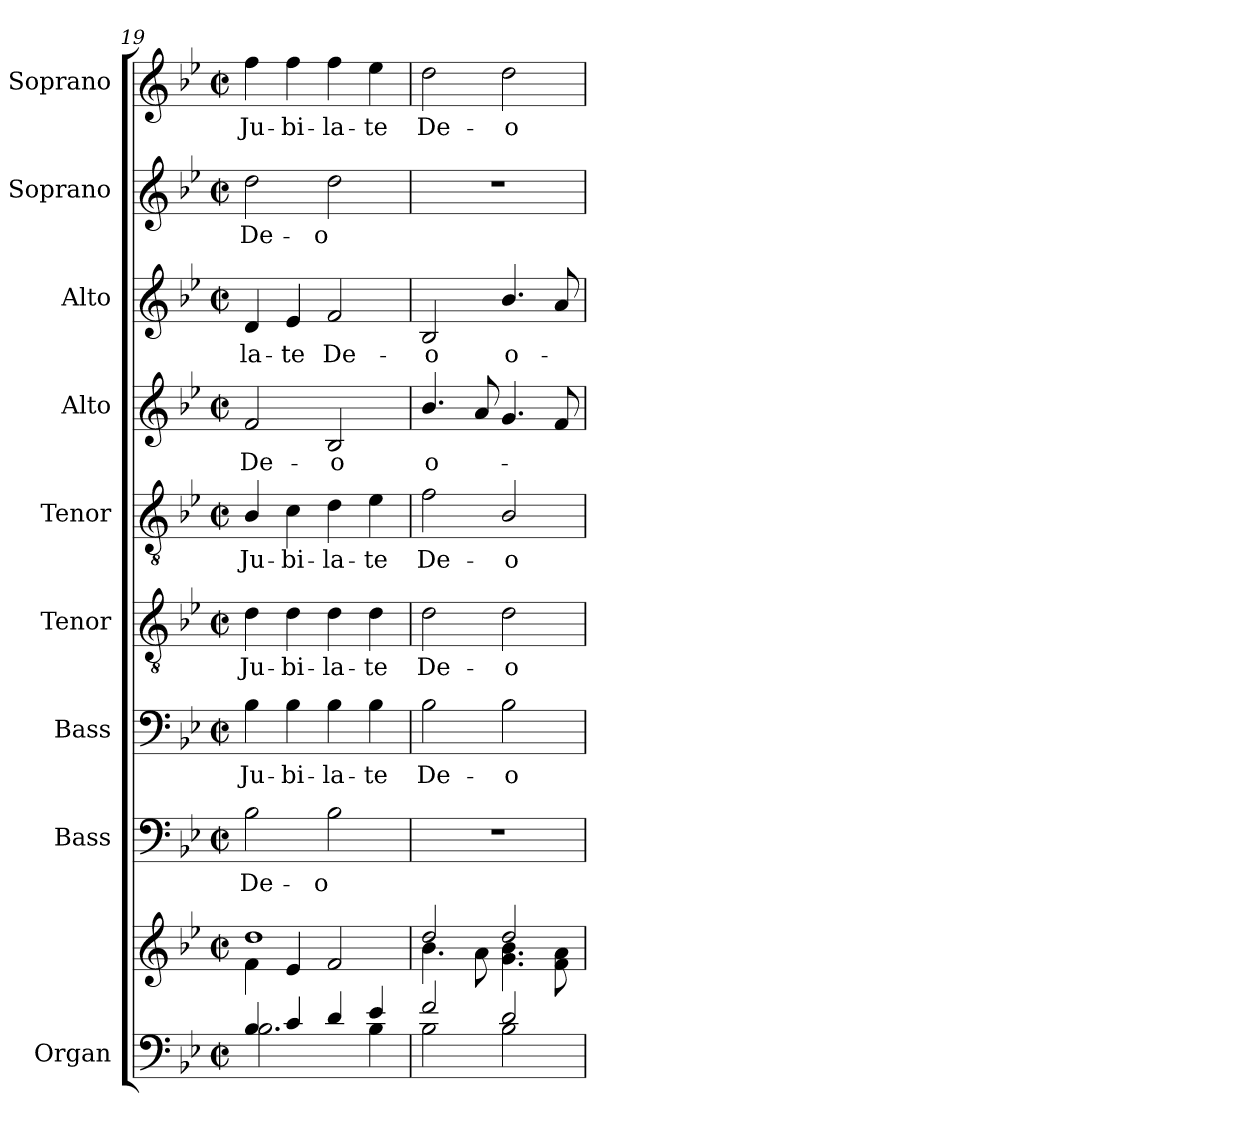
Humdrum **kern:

**kern	**kern	**kern	**text	**kern	**text	**kern	**text	**kern	**text	**kern	**text	**kern	**text	**kern	**text	**kern	**text
*part9	*part9	*part8	*part8	*part7	*part7	*part6	*part6	*part5	*part5	*part4	*part4	*part3	*part3	*part2	*part2	*part1	*part1
*staff10	*staff9	*staff8	*staff8	*staff7	*staff7	*staff6	*staff6	*staff5	*staff5	*staff4	*staff4	*staff3	*staff3	*staff2	*staff2	*staff1	*staff1
*I"Organ	*	*I"Bass	*	*I"Bass	*	*I"Tenor	*	*I"Tenor	*	*I"Alto	*	*I"Alto	*	*I"Soprano	*	*I"Soprano	*
*I'Organ.	*	*I'B.	*	*I'B.	*	*I'T.	*	*I'T.	*	*I'A.	*	*I'A.	*	*I'S.	*	*I'S.	*
*clefF4	*clefG2	*clefF4	*	*clefF4	*	*clefGv2	*	*clefGv2	*	*clefG2	*	*clefG2	*	*clefG2	*	*clefG2	*
*	*	*	*	*	*	*ITrd7c12	*	*ITrd7c12	*	*	*	*	*	*	*	*	*
*k[b-e-]	*k[b-e-]	*k[b-e-]	*	*k[b-e-]	*	*k[b-e-]	*	*k[b-e-]	*	*k[b-e-]	*	*k[b-e-]	*	*k[b-e-]	*	*k[b-e-]	*
*B-:	*B-:	*B-:	*	*B-:	*	*B-:	*	*B-:	*	*B-:	*	*B-:	*	*B-:	*	*B-:	*
*M2/2	*M2/2	*M2/2	*	*M2/2	*	*M2/2	*	*M2/2	*	*M2/2	*	*M2/2	*	*M2/2	*	*M2/2	*
*met(c|)	*met(c|)	*met(c|)	*	*met(c|)	*	*met(c|)	*	*met(c|)	*	*met(c|)	*	*met(c|)	*	*met(c|)	*	*met(c|)	*
=19	=19	=19	=19	=19	=19	=19	=19	=19	=19	=19	=19	=19	=19	=19	=19	=19	=19
*^	*^	*	*	*	*	*	*	*	*	*	*	*	*	*	*	*	*
!	!	!	!	!	!LO:LY:b:color=#000000	!	!	!	!	!	!	!	!	!	!	!	!	!	!
!	!	!	!	!	!	!	!LO:LY:b:color=#000000	!	!	!	!	!	!	!	!	!	!	!	!
!	!	!	!	!	!	!	!	!	!LO:LY:b:color=#000000	!	!	!	!	!	!	!	!	!	!
!	!	!	!	!	!	!	!	!	!	!	!LO:LY:b:color=#000000	!	!	!	!	!	!	!	!
!	!	!	!	!	!	!	!	!	!	!	!	!	!LO:LY:b:color=#000000	!	!	!	!	!	!
!	!	!	!	!	!	!	!	!	!	!	!	!	!	!	!LO:LY:b:color=#000000	!	!	!	!
!	!	!	!	!	!	!	!	!	!	!	!	!	!	!	!	!	!LO:LY:b:color=#000000	!	!
!	!	!	!	!	!	!	!	!	!	!	!	!	!	!	!	!	!	!	!LO:LY:b:color=#000000
4B-i/	2.B-i\	1ddi	4fi\	2B-i\	De-	4B-i\	Ju-	4Di\	Ju-	4BB-i/	Ju-	2fi/	De-	4di/	-la-	2ddi\	De-	4ffi\	Ju-
!	!	!	!	!	!	!	!LO:LY:b:color=#000000	!	!	!	!	!	!	!	!	!	!	!	!
!	!	!	!	!	!	!	!	!	!LO:LY:b:color=#000000	!	!	!	!	!	!	!	!	!	!
!	!	!	!	!	!	!	!	!	!	!	!LO:LY:b:color=#000000	!	!	!	!	!	!	!	!
!	!	!	!	!	!	!	!	!	!	!	!	!	!	!	!LO:LY:b:color=#000000	!	!	!	!
!	!	!	!	!	!	!	!	!	!	!	!	!	!	!	!	!	!	!	!LO:LY:b:color=#000000
4ci/	.	.	4e-i/	.	.	4B-i\	-bi-	4Di\	-bi-	4Ci\	-bi-	.	.	4e-i/	-te	.	.	4ffi\	-bi-
!	!	!	!	!	!LO:LY:b:color=#000000	!	!	!	!	!	!	!	!	!	!	!	!	!	!
!	!	!	!	!	!	!	!LO:LY:b:color=#000000	!	!	!	!	!	!	!	!	!	!	!	!
!	!	!	!	!	!	!	!	!	!LO:LY:b:color=#000000	!	!	!	!	!	!	!	!	!	!
!	!	!	!	!	!	!	!	!	!	!	!LO:LY:b:color=#000000	!	!	!	!	!	!	!	!
!	!	!	!	!	!	!	!	!	!	!	!	!	!LO:LY:b:color=#000000	!	!	!	!	!	!
!	!	!	!	!	!	!	!	!	!	!	!	!	!	!	!LO:LY:b:color=#000000	!	!	!	!
!	!	!	!	!	!	!	!	!	!	!	!	!	!	!	!	!	!LO:LY:b:color=#000000	!	!
!	!	!	!	!	!	!	!	!	!	!	!	!	!	!	!	!	!	!	!LO:LY:b:color=#000000
4di/	.	.	2fi/	2B-i\	-o	4B-i\	-la-	4Di\	-la-	4Di\	-la-	2B-i/	-o	2fi/	De-	2ddi\	-o	4ffi\	-la-
!	!	!	!	!	!	!	!LO:LY:b:color=#000000	!	!	!	!	!	!	!	!	!	!	!	!
!	!	!	!	!	!	!	!	!	!LO:LY:b:color=#000000	!	!	!	!	!	!	!	!	!	!
!	!	!	!	!	!	!	!	!	!	!	!LO:LY:b:color=#000000	!	!	!	!	!	!	!	!
!	!	!	!	!	!	!	!	!	!	!	!	!	!	!	!	!	!	!	!LO:LY:b:color=#000000
4e-i/	4B-i\	.	.	.	.	4B-i\	-te	4Di\	-te	4E-i\	-te	.	.	.	.	.	.	4ee-i\	-te
=20	=20	=20	=20	=20	=20	=20	=20	=20	=20	=20	=20	=20	=20	=20	=20	=20	=20	=20	=20
!	!	!	!	!	!	!	!LO:LY:b:color=#000000	!	!	!	!	!	!	!	!	!	!	!	!
!	!	!	!	!	!	!	!	!	!LO:LY:b:color=#000000	!	!	!	!	!	!	!	!	!	!
!	!	!	!	!	!	!	!	!	!	!	!LO:LY:b:color=#000000	!	!	!	!	!	!	!	!
!	!	!	!	!	!	!	!	!	!	!	!	!	!LO:LY:b:color=#000000	!	!	!	!	!	!
!	!	!	!	!	!	!	!	!	!	!	!	!	!	!	!LO:LY:b:color=#000000	!	!	!	!
!	!	!	!	!	!	!	!	!	!	!	!	!	!	!	!	!	!	!	!LO:LY:b:color=#000000
2fi/	2B-i\	2ddi/	4.b-i\	1r	.	2B-i\	De-	2Di\	De-	2Fi\	De-	4.b-i/	o-	2B-i/	-o	1r	.	2ddi\	De-
.	.	.	8ai\	.	.	.	.	.	.	.	.	8ai/	.	.	.	.	.	.	.
!	!	!	!	!	!	!	!LO:LY:b:color=#000000	!	!	!	!	!	!	!	!	!	!	!	!
!	!	!	!	!	!	!	!	!	!LO:LY:b:color=#000000	!	!	!	!	!	!	!	!	!	!
!	!	!	!	!	!	!	!	!	!	!	!LO:LY:b:color=#000000	!	!	!	!	!	!	!	!
!	!	!	!	!	!	!	!	!	!	!	!	!	!	!	!LO:LY:b:color=#000000	!	!	!	!
!	!	!	!	!	!	!	!	!	!	!	!	!	!	!	!	!	!	!	!LO:LY:b:color=#000000
2di/	2B-i\	2ddi/	4.gi\ 4.b-i	.	.	2B-i\	-o	2Di\	-o	2BB-i/	-o	4.gi/	.	4.b-i/	o-	.	.	2ddi\	-o
.	.	.	8fi\ 8ai	.	.	.	.	.	.	.	.	8fi/	.	8ai/	.	.	.	.	.
*v	*v	*	*	*	*	*	*	*	*	*	*	*	*	*	*	*	*	*	*
*	*v	*v	*	*	*	*	*	*	*	*	*	*	*	*	*	*	*	*
=	=	=	=	=	=	=	=	=	=	=	=	=	=	=	=	=	=
*-	*-	*-	*-	*-	*-	*-	*-	*-	*-	*-	*-	*-	*-	*-	*-	*-	*-
